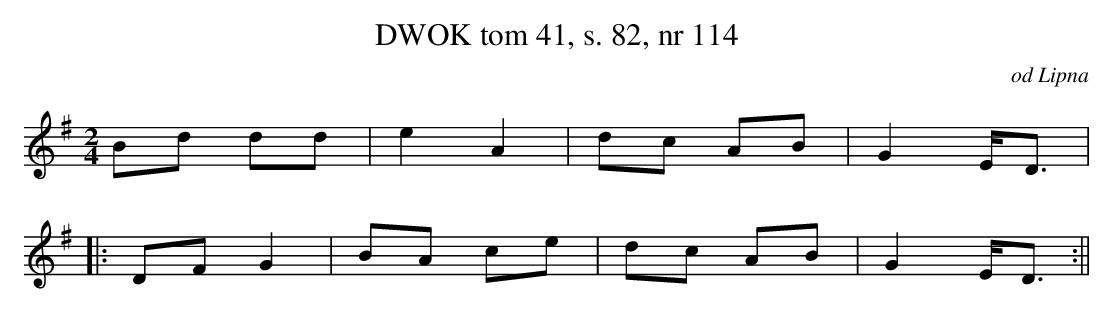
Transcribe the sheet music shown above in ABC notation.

X:1
T:DWOK tom 41, s. 82, nr 114
O:od Lipna
L:1/16
M:2/4
K:G
B2d2 d2d2|e4 A4|d2c2 A2B2|G4 ED3|
|:D2F2 G4|B2A2 c2e2|d2c2 A2B2|G4 ED3:||
